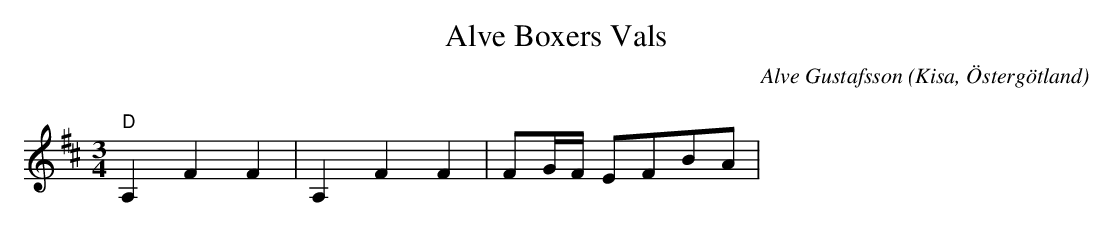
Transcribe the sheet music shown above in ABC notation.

X:1
T:Alve Boxers Vals
C:Alve Gustafsson
O:Kisa, Östergötland
Q:140
M:3/4
L:1/8
K:D
"D"A,2F2F2|A,2F2F2|FG/F/ EFBA |
